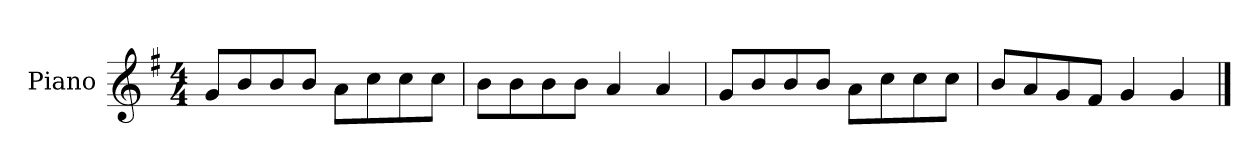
**kern
*part1
*staff1
*I"Piano
*I'P-no
*clefG2
*k[f#]
*M4/4
*MM90
=1
8g/L
8b/
8b/
8b/J
8a\L
8cc\
8cc\
8cc\J
=2
8b\L
8b\
8b\
8b\J
4a/
4a/
=3
8g/L
8b/
8b/
8b/J
8a\L
8cc\
8cc\
8cc\J
=4
8b/L
8a/
8g/
8f#/J
4g/
4g/
==
*-
